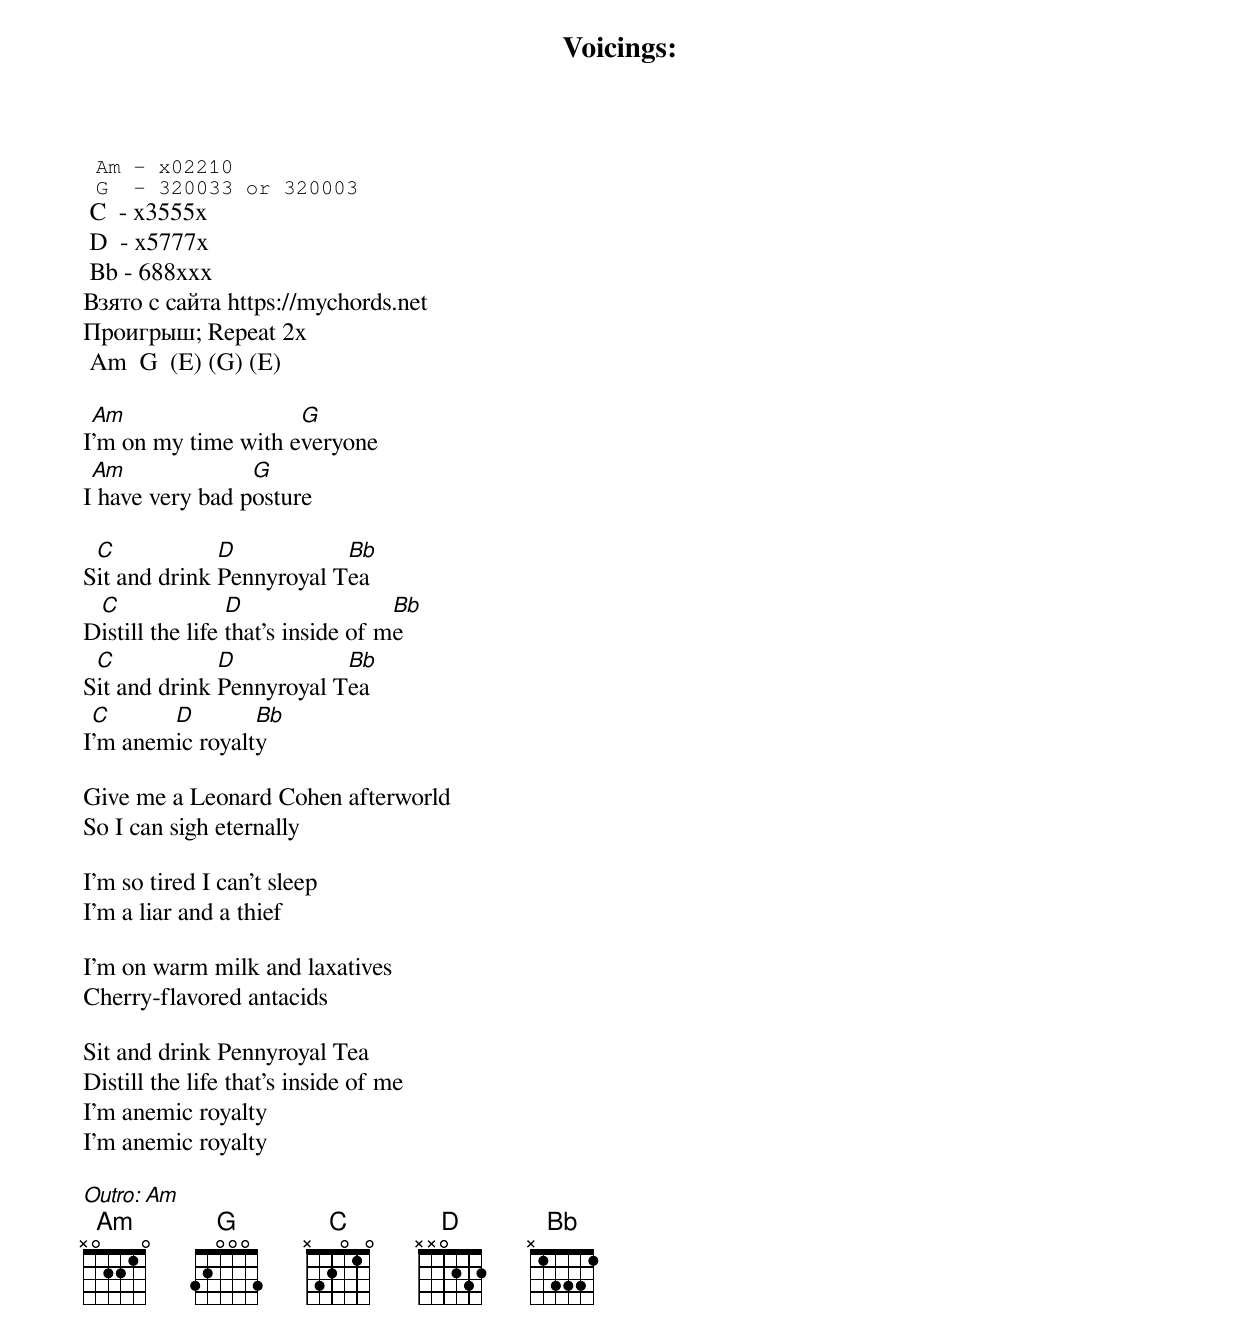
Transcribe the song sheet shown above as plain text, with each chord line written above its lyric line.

Voicings:

 Am - x02210
 G  - 320033 or 320003
 C  - x3555x
 D  - x5777x
 Bb - 688xxx
Взято с сайта https://mychords.net
Проигрыш; Repeat 2x
 Am  G  (E) (G) (E)

 Am                  G
I'm on my time with everyone
 Am              G
I have very bad posture

 C            D           Bb
Sit and drink Pennyroyal Tea
 C               D                 Bb
Distill the life that's inside of me
 C            D           Bb
Sit and drink Pennyroyal Tea
 C      D        Bb
I'm anemic royalty

Give me a Leonard Cohen afterworld
So I can sigh eternally

I'm so tired I can't sleep
I'm a liar and a thief

I'm on warm milk and laxatives
Cherry-flavored antacids

Sit and drink Pennyroyal Tea
Distill the life that's inside of me
I'm anemic royalty
I'm anemic royalty

Outro: Am
